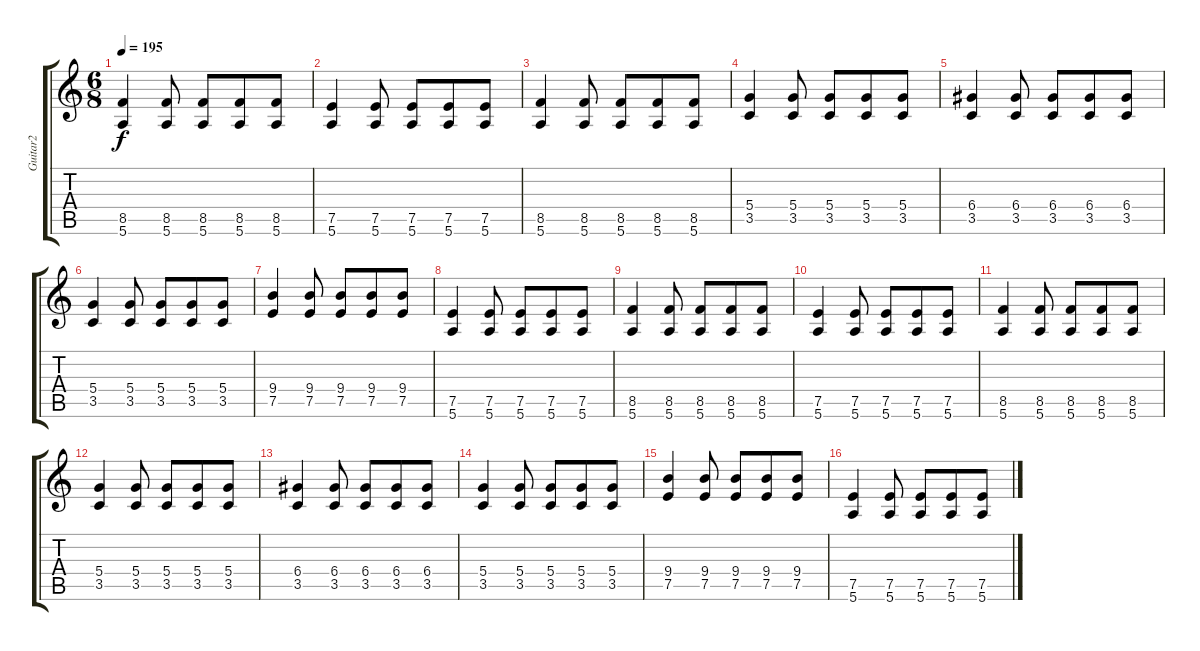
\track ("Guitar2" "Guitar2") {instrument distortionguitar}
\staff {score tabs}
\tuning (E4 B3 G3 D3 A2 E2) {hide}
\ts (6 8)
\tempo 195
\clef g2
\ks c
(8.5 5.6).4{dy f} (8.5 5.6).8 (8.5 5.6).8 (8.5 5.6).8 (8.5 5.6).8 |
(7.5 5.6).4 (7.5 5.6).8 (7.5 5.6).8 (7.5 5.6).8 (7.5 5.6).8 |
(8.5 5.6).4 (8.5 5.6).8 (8.5 5.6).8 (8.5 5.6).8 (8.5 5.6).8 |
(5.4 3.5).4 (5.4 3.5).8 (5.4 3.5).8 (5.4 3.5).8 (5.4 3.5).8 |
(6.4 3.5).4 (6.4 3.5).8 (6.4 3.5).8 (6.4 3.5).8 (6.4 3.5).8 |
(5.4 3.5).4 (5.4 3.5).8 (5.4 3.5).8 (5.4 3.5).8 (5.4 3.5).8 |
(9.4 7.5).4 (9.4 7.5).8 (9.4 7.5).8 (9.4 7.5).8 (9.4 7.5).8 |
(7.5 5.6).4 (7.5 5.6).8 (7.5 5.6).8 (7.5 5.6).8 (7.5 5.6).8 |
(8.5 5.6).4 (8.5 5.6).8 (8.5 5.6).8 (8.5 5.6).8 (8.5 5.6).8 |
(7.5 5.6).4 (7.5 5.6).8 (7.5 5.6).8 (7.5 5.6).8 (7.5 5.6).8 |
(8.5 5.6).4 (8.5 5.6).8 (8.5 5.6).8 (8.5 5.6).8 (8.5 5.6).8 |
(5.4 3.5).4 (5.4 3.5).8 (5.4 3.5).8 (5.4 3.5).8 (5.4 3.5).8 |
(6.4 3.5).4 (6.4 3.5).8 (6.4 3.5).8 (6.4 3.5).8 (6.4 3.5).8 |
(5.4 3.5).4 (5.4 3.5).8 (5.4 3.5).8 (5.4 3.5).8 (5.4 3.5).8 |
(9.4 7.5).4 (9.4 7.5).8 (9.4 7.5).8 (9.4 7.5).8 (9.4 7.5).8 |
(7.5 5.6).4 (7.5 5.6).8 (7.5 5.6).8 (7.5 5.6).8 (7.5 5.6).8
